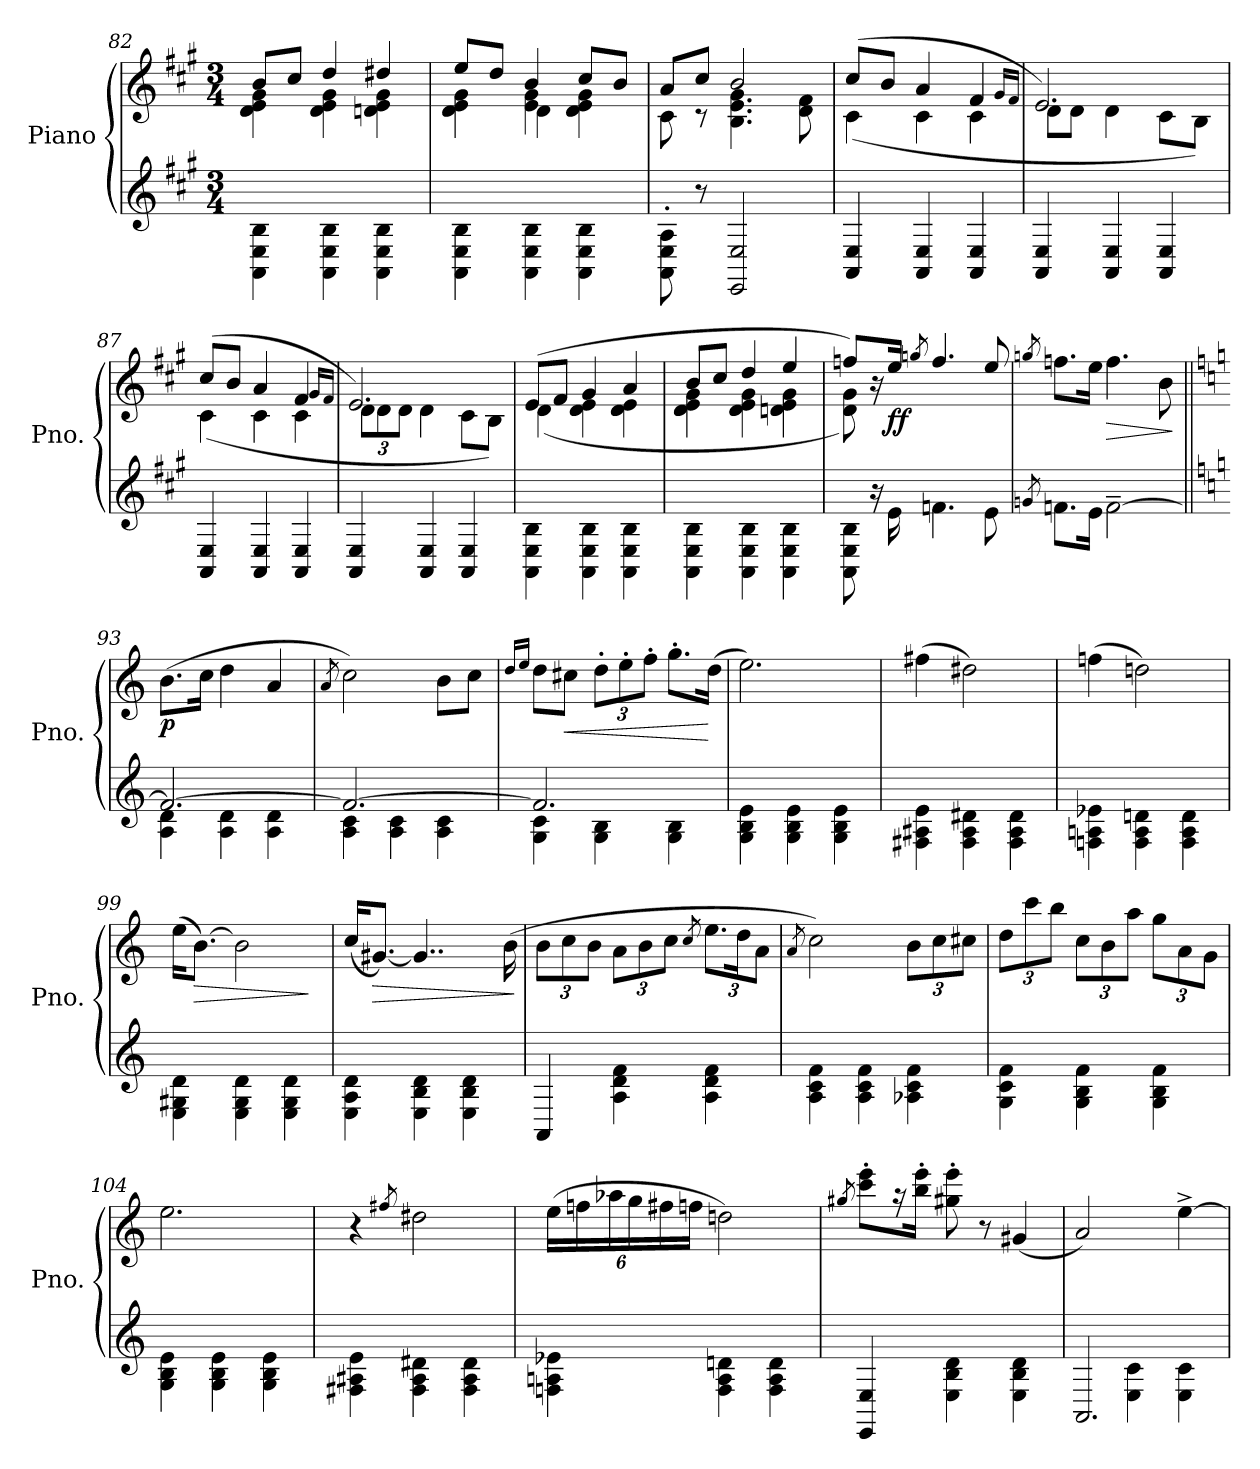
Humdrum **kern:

**kern	**kern	**dynam
*part1	*part1	*part1
*staff2	*staff1	*staff1/2
*I"Piano	*	*
*I'Pno.	*	*
*clefG2	*clefG2	*
*k[f#c#g#]	*k[f#c#g#]	*
*M3/4	*M3/4	*
=82	=82	=82
*	*^	*
4AA\ 4E\ 4B\	8b/L	4d\ 4e\ 4g#\	.
.	8cc#/J	.	.
4AA\ 4E\ 4B\	4dd/	4d\ 4e\ 4g#\	.
4AA\ 4E\ 4B\	4dd#X/	4dn\ 4e\ 4g#\	.
=83	=83	=83	=83
*	*	*^	*
4AA\ 4E\ 4B\	8ee/L	4d\ 4e\ 4g#\	4ryy	.
.	8dd/J	.	.	.
4AA\ 4E\ 4B\	4b/	4e\ 4g#\	4d\	.
4AA\ 4E\ 4B\	8cc#/L	4d\ 4e\ 4g#\	4ryy	.
.	8b/J	.	.	.
*	*	*v	*v	*
=84	=84	=84	=84
8AA\' 8E\' 8A\'	8a/L	8c#\	.
8r	8cc#/J	8r	.
2EE/ 2E/	2b/	4.B\ 4.e\ 4.g#\	.
.	.	8d\ 8f#\	.
=85	=85	=85	=85
4AA/ 4E/	(>8cc#/L	(<4c#\	.
.	8b/J	.	.
4AA/ 4E/	4a/	4c#\	.
4AA/ 4E/	4f#/	4c#\	.
.	16qg#/LL	.	.
.	16qf#/JJ	.	.
!!LO:LB:g=z	!!
=86	=86	=86	=86
4AA/ 4E/	2.e/)	8d\L	.
.	.	8d\J	.
4AA/ 4E/	.	4d\	.
4AA/ 4E/	.	8c#\L	.
.	.	8B\J)	.
=87	=87	=87	=87
4AA/ 4E/	(>8cc#/L	(<4c#\	.
.	8b/J	.	.
4AA/ 4E/	4a/	4c#\	.
4AA/ 4E/	4f#/	4c#\	.
.	16qg#/LL	.	.
.	16qf#/JJ	.	.
=88	=88	=88	=88
*	*	*Xbrackettup	*
4AA/ 4E/	2.e/)	12d\L	.
.	.	12d\	.
.	.	12d\J	.
4AA/ 4E/	.	4d\	.
4AA/ 4E/	.	8c#\L	.
.	.	8B\J)	.
=89	=89	=89	=89
4AA\ 4E\ 4B\	(>8e/L	(<4d\	.
.	8f#/J	.	.
4AA\ 4E\ 4B\	4g#/	4d\ 4e\	.
4AA\ 4E\ 4B\	4a/	4d\ 4e\	.
=90	=90	=90	=90
4AA\ 4E\ 4B\	8b/L	4d\ 4e\ 4g#\	.
.	8cc#/J	.	.
4AA\ 4E\ 4B\	4dd/	4d\ 4e\ 4g#\	.
4AA\ 4E\ 4B\	4ee/	4dn\ 4e\ 4g#\	.
=91	=91	=91	=91
8AA\ 8E\ 8B\	8ffn/L)	8d\ 8g#\)	.
16r	16r	2ryy	.
!	!	!	!LO:DY:b
16e\	16ee/Jk	.	ff
.	8qggn/	.	.
4.fn\	4.ff/	.	.
8e\	8ee/	8ryy	.
*	*v	*v	*
!!LO:PB:g=z
=92	=92	=92
8qgn/	8qggn/	.
8.fn\L	8.ffn\L	.
16e\Jk	16ee\Jk	.
!	!	!LO:HP:b
[2f~\	4.ff\	>
.	8b\	.
.	.	]
=93||	=93||	=93||
*k[]	*k[]	*
*^	*	*
!	!	!	!LO:DY:b
2.f/_	4A\ 4d\	(>8.b\L	p
.	.	16cc\Jk	.
.	4A\ 4d\	4dd\	.
.	4A\ 4d\	4a/	.
=94	=94	=94	=94
.	.	8qa/	.
2.f/_	4A\ 4c\	2cc\)	.
.	4A\ 4c\	.	.
.	4A\ 4c\	8b\L	.
.	.	8cc\J	.
=95	=95	=95	=95
.	.	16qdd/LL	.
.	.	16qee/JJ	.
2.f/]	4G\ 4c\	8dd\L	.
!	!	!	!LO:HP:b
.	.	8cc#X\J	<
.	4G\ 4B\	12dd'\L	.
.	.	12ee'\	.
.	.	12ff'\J	.
.	4G\ 4B\	8.gg'\L	.
.	.	(>16dd\Jk	[
*v	*v	*	*
=96	=96	=96
4G\ 4B\ 4e\	2.ee\)	.
4G\ 4B\ 4e\	.	.
4G\ 4B\ 4e\	.	.
=97	=97	=97
4F#X\ 4A#X\ 4e\	(>4ff#X\	.
4F#\ 4A#\ 4d#X\	2dd#X\)	.
4F#\ 4A#\ 4d#\	.	.
!!LO:LB:g=z
=98	=98	=98
4Fn\ 4An\ 4e-X\	(>4ffn\	.
4F\ 4A\ 4dn\	2ddn\)	.
4F\ 4A\ 4d\	.	.
=99	=99	=99
4E\ 4G#X\ 4d\	(>16ee\KL	.
!	!	!LO:HP:b
.	[8.b\J)	>
4E\ 4G#\ 4d\	2b\]	.
4E\ 4G#\ 4d\	.	.
.	.	]
=100	=100	=100
4E\ 4A\ 4d\	(<16cc/KL	.
!	!	!LO:HP:b
.	[8.g#X/J)	>
4E\ 4B\ 4d\	4..g#/]	.
4E\ 4B\ 4d\	.	.
.	(>16b\	.
.	.	]
=101	=101	=101
4AA/	12b\L	.
.	12cc\	.
.	12b\J	.
4A\ 4d\ 4f\	12a\L	.
.	12b\	.
.	12cc\J	.
.	8qcc/	.
4A\ 4d\ 4f\	12.ee\L	.
.	24dd\K	.
.	12a\J	.
=102	=102	=102
.	8qa/	.
4A\ 4c\ 4f\	2cc\)	.
4A\ 4c\ 4f\	.	.
4A-X\ 4c\ 4f\	12b\L	.
.	12cc\	.
.	12cc#X\J	.
=103	=103	=103
4G\ 4c\ 4f\	12dd\L	.
.	12ccc\	.
.	12bb\J	.
4G\ 4B\ 4f\	12cc\L	.
.	12b\	.
.	12aa\J	.
4G\ 4B\ 4f\	12gg\L	.
.	12a\	.
.	12g\J	.
!!LO:LB:g=z
=104	=104	=104
4G\ 4B\ 4e\	2.ee\	.
4G\ 4B\ 4e\	.	.
4G\ 4B\ 4e\	.	.
=105	=105	=105
4F#X\ 4A#X\ 4e\	4r	.
.	8qff#X/	.
4F#\ 4A#\ 4d#X\	2dd#X\	.
4F#\ 4A#\ 4d#\	.	.
=106	=106	=106
4Fn\ 4An\ 4e-X\	(>24ee\LL	.
.	24ffn\	.
.	24aa-X\	.
.	24gg\	.
.	24ff#X\	.
.	24ffn\JJ	.
4F\ 4A\ 4dn\	2ddn\)	.
4F\ 4A\ 4d\	.	.
=107	=107	=107
.	8qgg#X/	.
4EE/ 4E/	8ccc\' 8eee\'L	.
.	16raa	.
.	16bb\' 16eee\'Jk	.
4E\ 4B\ 4d\	8gg#X\' 8eee\'	.
.	8r	.
4E\ 4B\ 4d\	(<4g#X/	.
=108	=108	=108
*^	*	*
2.AA/	4ryy	2a/)	.
.	4E\ 4c\	.	.
.	4E\ 4c\	[4ee^\	.
*v	*v	*	*
=	=	=
*-	*-	*-
